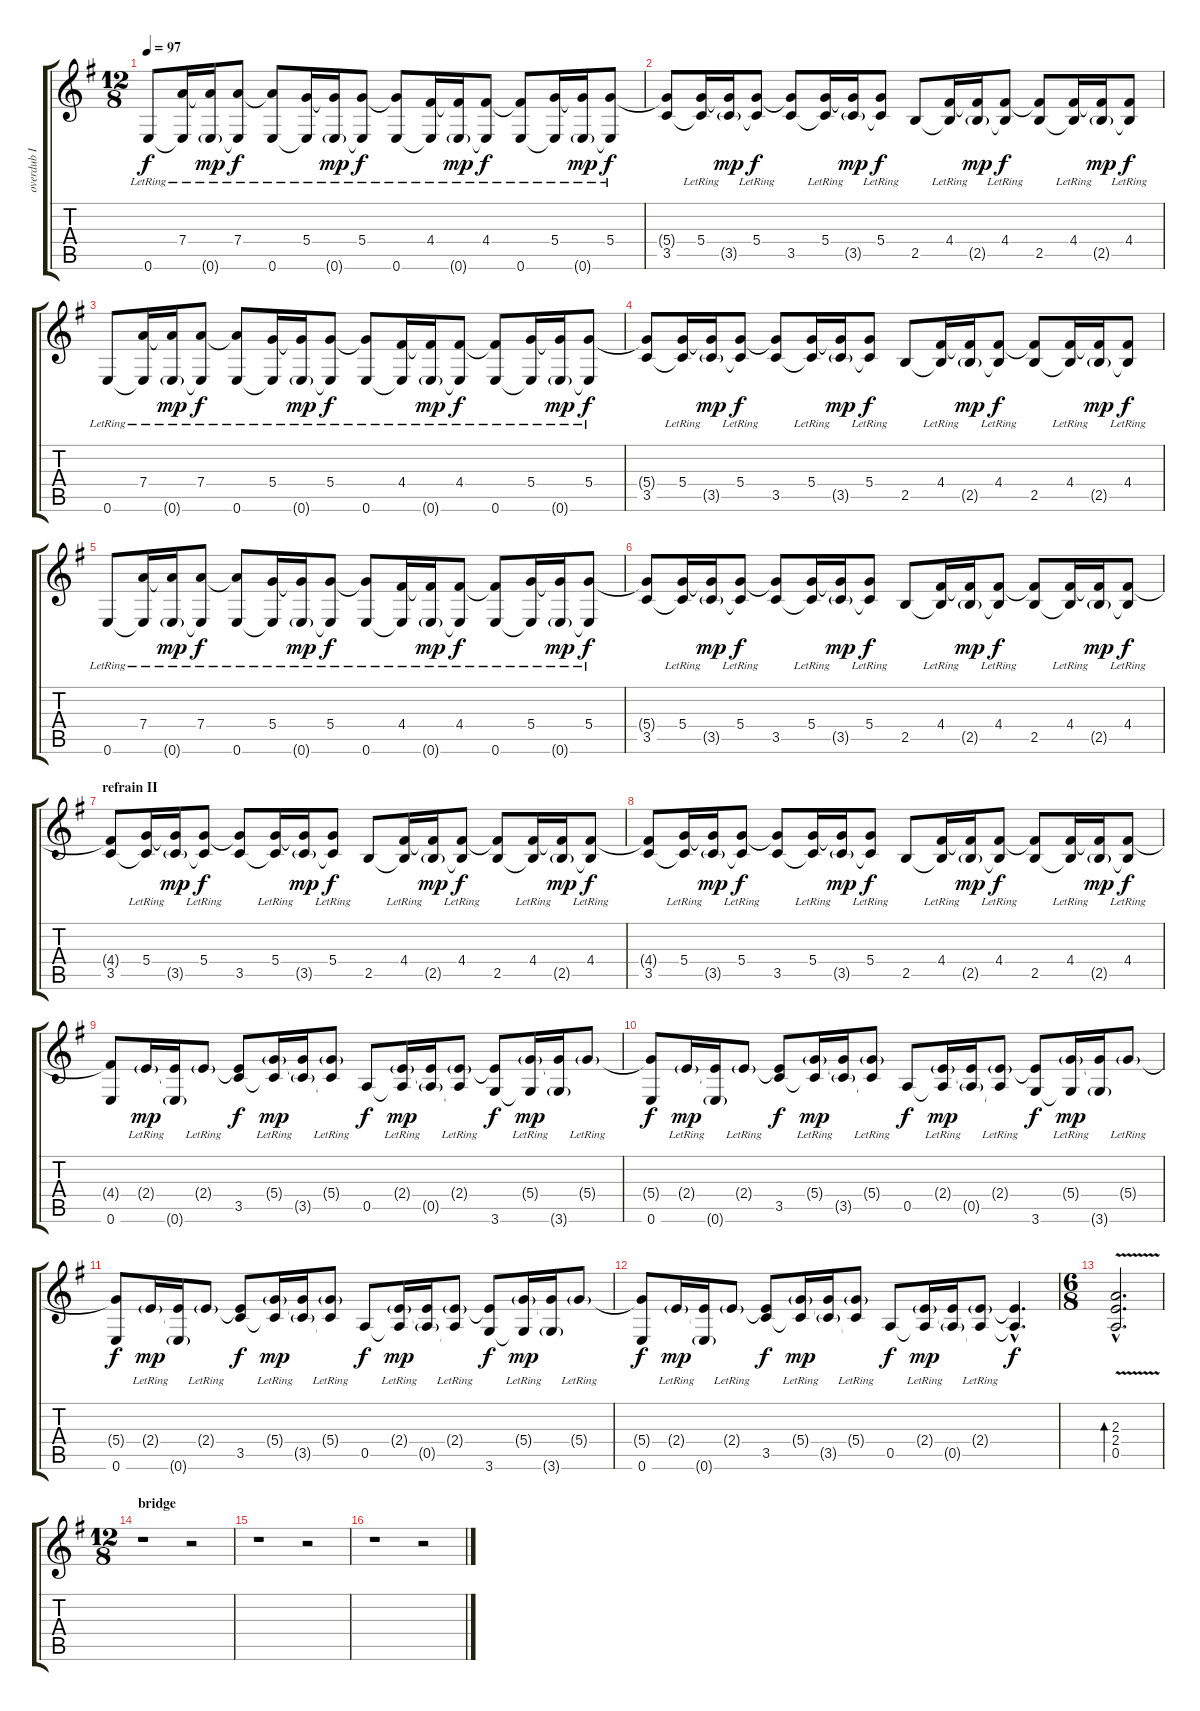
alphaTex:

\track ("overdub I" "overdub I") {instrument acousticbass}
\staff {score tabs}
\tuning (E4 B3 G3 D3 A2 E2) {hide}
\ts (12 8)
\tempo 97
\clef g2
\ks g
0.6{lr}.8{dy f} (7.4{lr} 0.6{t}).16 (7.4{t} 0.6{g lr}).16{dy mp} (7.4{lr} 0.6{t}).8{dy f} (7.4{t} 0.6{lr}).8 (5.4{lr} 0.6{t}).16 (5.4{t} 0.6{g lr}).16{dy mp} (5.4{lr} 0.6{t}).8{dy f} (5.4{t} 0.6{lr}).8 (4.4{lr} 0.6{t}).16 (4.4{t} 0.6{g lr}).16{dy mp} (4.4{lr} 0.6{t}).8{dy f} (4.4{t} 0.6{lr}).8 (5.4{lr} 0.6{t}).16 (5.4{t} 0.6{g lr}).16{dy mp} (5.4{lr} 0.6{t}).8{dy f} |
(5.4{t} 3.5).8 (5.4{lr} 3.5{t}).16 (5.4{t} 3.5{g}).16{dy mp} (5.4{lr} 3.5{t}).8{dy f} (5.4{t} 3.5).8 (5.4{lr} 3.5{t}).16 (5.4{t} 3.5{g}).16{dy mp} (5.4{lr} 3.5{t}).8{dy f} 2.5.8 (4.4{lr} 2.5{t}).16 (4.4{t} 2.5{g}).16{dy mp} (4.4{lr} 2.5{t}).8{dy f} (4.4{t} 2.5).8 (4.4{lr} 2.5{t}).16 (4.4{t} 2.5{g}).16{dy mp} (4.4{lr} 2.5{t}).8{dy f} |
0.6{lr}.8 (7.4{lr} 0.6{t}).16 (7.4{t} 0.6{g lr}).16{dy mp} (7.4{lr} 0.6{t}).8{dy f} (7.4{t} 0.6{lr}).8 (5.4{lr} 0.6{t}).16 (5.4{t} 0.6{g lr}).16{dy mp} (5.4{lr} 0.6{t}).8{dy f} (5.4{t} 0.6{lr}).8 (4.4{lr} 0.6{t}).16 (4.4{t} 0.6{g lr}).16{dy mp} (4.4{lr} 0.6{t}).8{dy f} (4.4{t} 0.6{lr}).8 (5.4{lr} 0.6{t}).16 (5.4{t} 0.6{g lr}).16{dy mp} (5.4{lr} 0.6{t}).8{dy f} |
(5.4{t} 3.5).8 (5.4{lr} 3.5{t}).16 (5.4{t} 3.5{g}).16{dy mp} (5.4{lr} 3.5{t}).8{dy f} (5.4{t} 3.5).8 (5.4{lr} 3.5{t}).16 (5.4{t} 3.5{g}).16{dy mp} (5.4{lr} 3.5{t}).8{dy f} 2.5.8 (4.4{lr} 2.5{t}).16 (4.4{t} 2.5{g}).16{dy mp} (4.4{lr} 2.5{t}).8{dy f} (4.4{t} 2.5).8 (4.4{lr} 2.5{t}).16 (4.4{t} 2.5{g}).16{dy mp} (4.4{lr} 2.5{t}).8{dy f} |
0.6{lr}.8 (7.4{lr} 0.6{t}).16 (7.4{t} 0.6{g lr}).16{dy mp} (7.4{lr} 0.6{t}).8{dy f} (7.4{t} 0.6{lr}).8 (5.4{lr} 0.6{t}).16 (5.4{t} 0.6{g lr}).16{dy mp} (5.4{lr} 0.6{t}).8{dy f} (5.4{t} 0.6{lr}).8 (4.4{lr} 0.6{t}).16 (4.4{t} 0.6{g lr}).16{dy mp} (4.4{lr} 0.6{t}).8{dy f} (4.4{t} 0.6{lr}).8 (5.4{lr} 0.6{t}).16 (5.4{t} 0.6{g lr}).16{dy mp} (5.4{lr} 0.6{t}).8{dy f} |
(5.4{t} 3.5).8 (5.4{lr} 3.5{t}).16 (5.4{t} 3.5{g}).16{dy mp} (5.4{lr} 3.5{t}).8{dy f} (5.4{t} 3.5).8 (5.4{lr} 3.5{t}).16 (5.4{t} 3.5{g}).16{dy mp} (5.4{lr} 3.5{t}).8{dy f} 2.5.8 (4.4{lr} 2.5{t}).16 (4.4{t} 2.5{g}).16{dy mp} (4.4{lr} 2.5{t}).8{dy f} (4.4{t} 2.5).8 (4.4{lr} 2.5{t}).16 (4.4{t} 2.5{g}).16{dy mp} (4.4{lr} 2.5{t}).8{dy f} |
\section ("" "refrain II")
(4.4{t} 3.5).8 (5.4{lr} 3.5{t}).16 (5.4{t} 3.5{g}).16{dy mp} (5.4{lr} 3.5{t}).8{dy f} (5.4{t} 3.5).8 (5.4{lr} 3.5{t}).16 (5.4{t} 3.5{g}).16{dy mp} (5.4{lr} 3.5{t}).8{dy f} 2.5.8 (4.4{lr} 2.5{t}).16 (4.4{t} 2.5{g}).16{dy mp} (4.4{lr} 2.5{t}).8{dy f} (4.4{t} 2.5).8 (4.4{lr} 2.5{t}).16 (4.4{t} 2.5{g}).16{dy mp} (4.4{lr} 2.5{t}).8{dy f} |
(4.4{t} 3.5).8 (5.4{lr} 3.5{t}).16 (5.4{t} 3.5{g}).16{dy mp} (5.4{lr} 3.5{t}).8{dy f} (5.4{t} 3.5).8 (5.4{lr} 3.5{t}).16 (5.4{t} 3.5{g}).16{dy mp} (5.4{lr} 3.5{t}).8{dy f} 2.5.8 (4.4{lr} 2.5{t}).16 (4.4{t} 2.5{g}).16{dy mp} (4.4{lr} 2.5{t}).8{dy f} (4.4{t} 2.5).8 (4.4{lr} 2.5{t}).16 (4.4{t} 2.5{g}).16{dy mp} (4.4{lr} 2.5{t}).8{dy f} |
(4.4{t} 0.6).8 2.4{g lr}.16{dy mp} (2.4{t} 0.6{g}).16 2.4{g lr}.8 (2.4{t} 3.5).8{dy f} (5.4{g lr} 3.5{t}).16{dy mp} (5.4{t} 3.5{g}).16 (5.4{g lr} 3.5{t}).8 0.5.8{dy f} (2.4{g lr} 0.5{t}).16{dy mp} (2.4{t} 0.5{g}).16 (2.4{g lr} 0.5{t}).8 (2.4{t} 3.6).8{dy f} (5.4{g lr} 3.6{t}).16{dy mp} (5.4{t} 3.6{g}).16 5.4{g lr}.8 |
(5.4{t} 0.6).8{dy f} 2.4{g lr}.16{dy mp} (2.4{t} 0.6{g}).16 2.4{g lr}.8 (2.4{t} 3.5).8{dy f} (5.4{g lr} 3.5{t}).16{dy mp} (5.4{t} 3.5{g}).16 (5.4{g lr} 3.5{t}).8 0.5.8{dy f} (2.4{g lr} 0.5{t}).16{dy mp} (2.4{t} 0.5{g}).16 (2.4{g lr} 0.5{t}).8 (2.4{t} 3.6).8{dy f} (5.4{g lr} 3.6{t}).16{dy mp} (5.4{t} 3.6{g}).16 5.4{g lr}.8 |
(5.4{t} 0.6).8{dy f} 2.4{g lr}.16{dy mp} (2.4{t} 0.6{g}).16 2.4{g lr}.8 (2.4{t} 3.5).8{dy f} (5.4{g lr} 3.5{t}).16{dy mp} (5.4{t} 3.5{g}).16 (5.4{g lr} 3.5{t}).8 0.5.8{dy f} (2.4{g lr} 0.5{t}).16{dy mp} (2.4{t} 0.5{g}).16 (2.4{g lr} 0.5{t}).8 (2.4{t} 3.6).8{dy f} (5.4{g lr} 3.6{t}).16{dy mp} (5.4{t} 3.6{g}).16 5.4{g lr}.8 |
(5.4{t} 0.6).8{dy f} 2.4{g lr}.16{dy mp} (2.4{t} 0.6{g}).16 2.4{g lr}.8 (2.4{t} 3.5).8{dy f} (5.4{g lr} 3.5{t}).16{dy mp} (5.4{t} 3.5{g}).16 (5.4{g lr} 3.5{t}).8 0.5.8{dy f} (2.4{g lr} 0.5{t}).16{dy mp} (2.4{t} 0.5{g}).16 (2.4{g lr} 0.5{t}).8 (2.4{t} 0.5{hac t}).4{d dy f} |
\ts (6 8)
(2.3{v hac} 2.4{v hac} 0.5{v}).2{d bd 240} |
\ts (12 8)
\section ("" "bridge")
r.1 r.2 |
r.1 r.2 |
r.1 r.2
